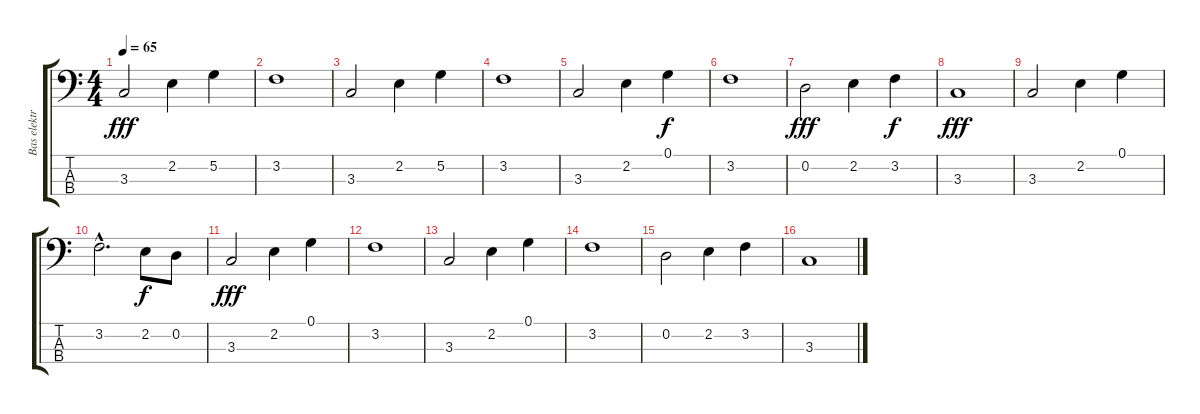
\track ("Bas elektryczny - palce" "Bas elektr") {instrument electricbassfinger}
\staff {score tabs}
\tuning (G2 D2 A1 E1) {hide}
\ts (4 4)
\tempo 65
\clef f4
\ks c
3.3.2{dy fff} 2.2.4 5.2.4 |
3.2.1 |
3.3.2 2.2.4 5.2.4 |
3.2.1 |
3.3.2 2.2.4 0.1.4{dy f} |
3.2.1 |
0.2.2{dy fff} 2.2.4 3.2.4{dy f} |
3.3.1{dy fff} |
3.3.2 2.2.4 0.1.4 |
3.2{hac}.2{d} 2.2.8{dy f} 0.2.8 |
3.3.2{dy fff} 2.2.4 0.1.4 |
3.2.1 |
3.3.2 2.2.4 0.1.4 |
3.2.1 |
0.2.2 2.2.4 3.2.4 |
3.3.1
